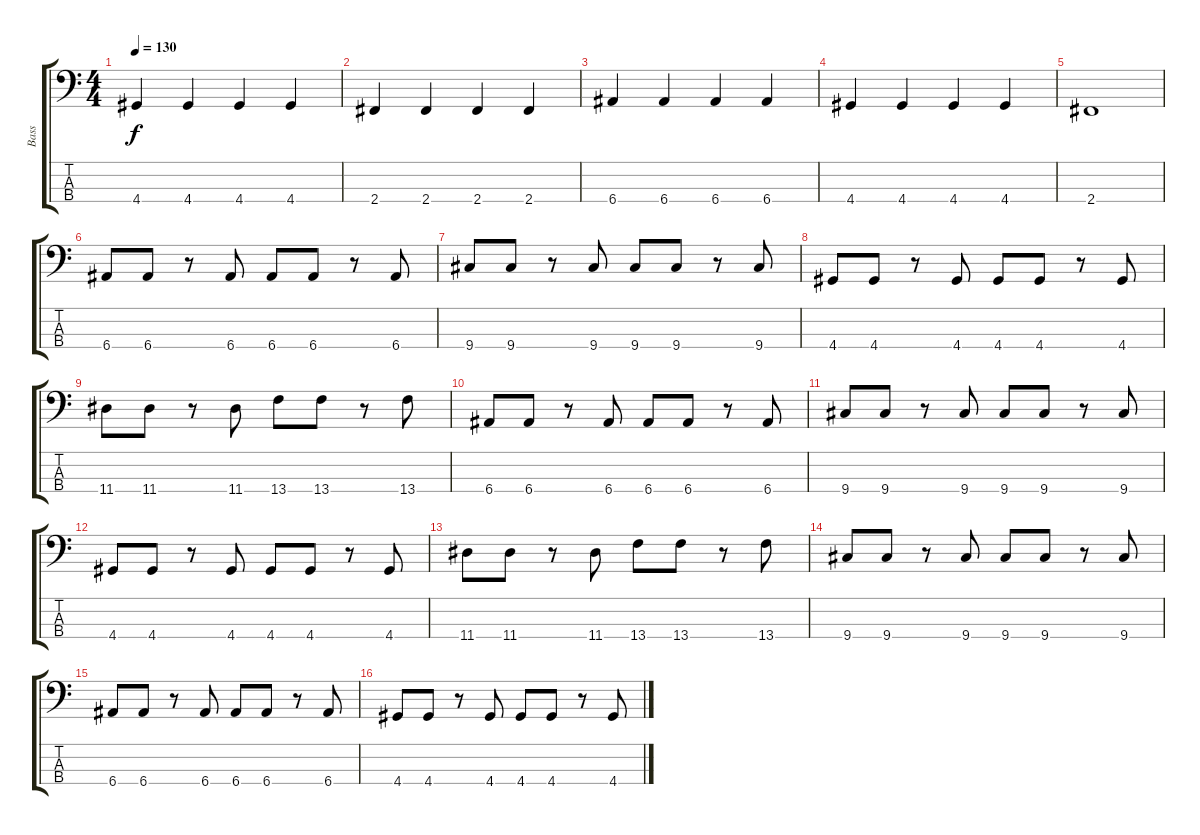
\track ("Bass" "Bass") {instrument electricbassfinger}
\staff {score tabs}
\tuning (G2 D2 A1 E1) {hide}
\ts (4 4)
\tempo 130
\clef f4
\ks c
4.4.4{dy f} 4.4.4 4.4.4 4.4.4 |
2.4.4 2.4.4 2.4.4 2.4.4 |
6.4.4 6.4.4 6.4.4 6.4.4 |
4.4.4 4.4.4 4.4.4 4.4.4 |
2.4.1 |
6.4.8 6.4.8 r.8 6.4.8 6.4.8 6.4.8 r.8 6.4.8 |
9.4.8 9.4.8 r.8 9.4.8 9.4.8 9.4.8 r.8 9.4.8 |
4.4.8 4.4.8 r.8 4.4.8 4.4.8 4.4.8 r.8 4.4.8 |
11.4.8 11.4.8 r.8 11.4.8 13.4.8 13.4.8 r.8 13.4.8 |
6.4.8 6.4.8 r.8 6.4.8 6.4.8 6.4.8 r.8 6.4.8 |
9.4.8 9.4.8 r.8 9.4.8 9.4.8 9.4.8 r.8 9.4.8 |
4.4.8 4.4.8 r.8 4.4.8 4.4.8 4.4.8 r.8 4.4.8 |
11.4.8 11.4.8 r.8 11.4.8 13.4.8 13.4.8 r.8 13.4.8 |
9.4.8 9.4.8 r.8 9.4.8 9.4.8 9.4.8 r.8 9.4.8 |
6.4.8 6.4.8 r.8 6.4.8 6.4.8 6.4.8 r.8 6.4.8 |
4.4.8 4.4.8 r.8 4.4.8 4.4.8 4.4.8 r.8 4.4.8
